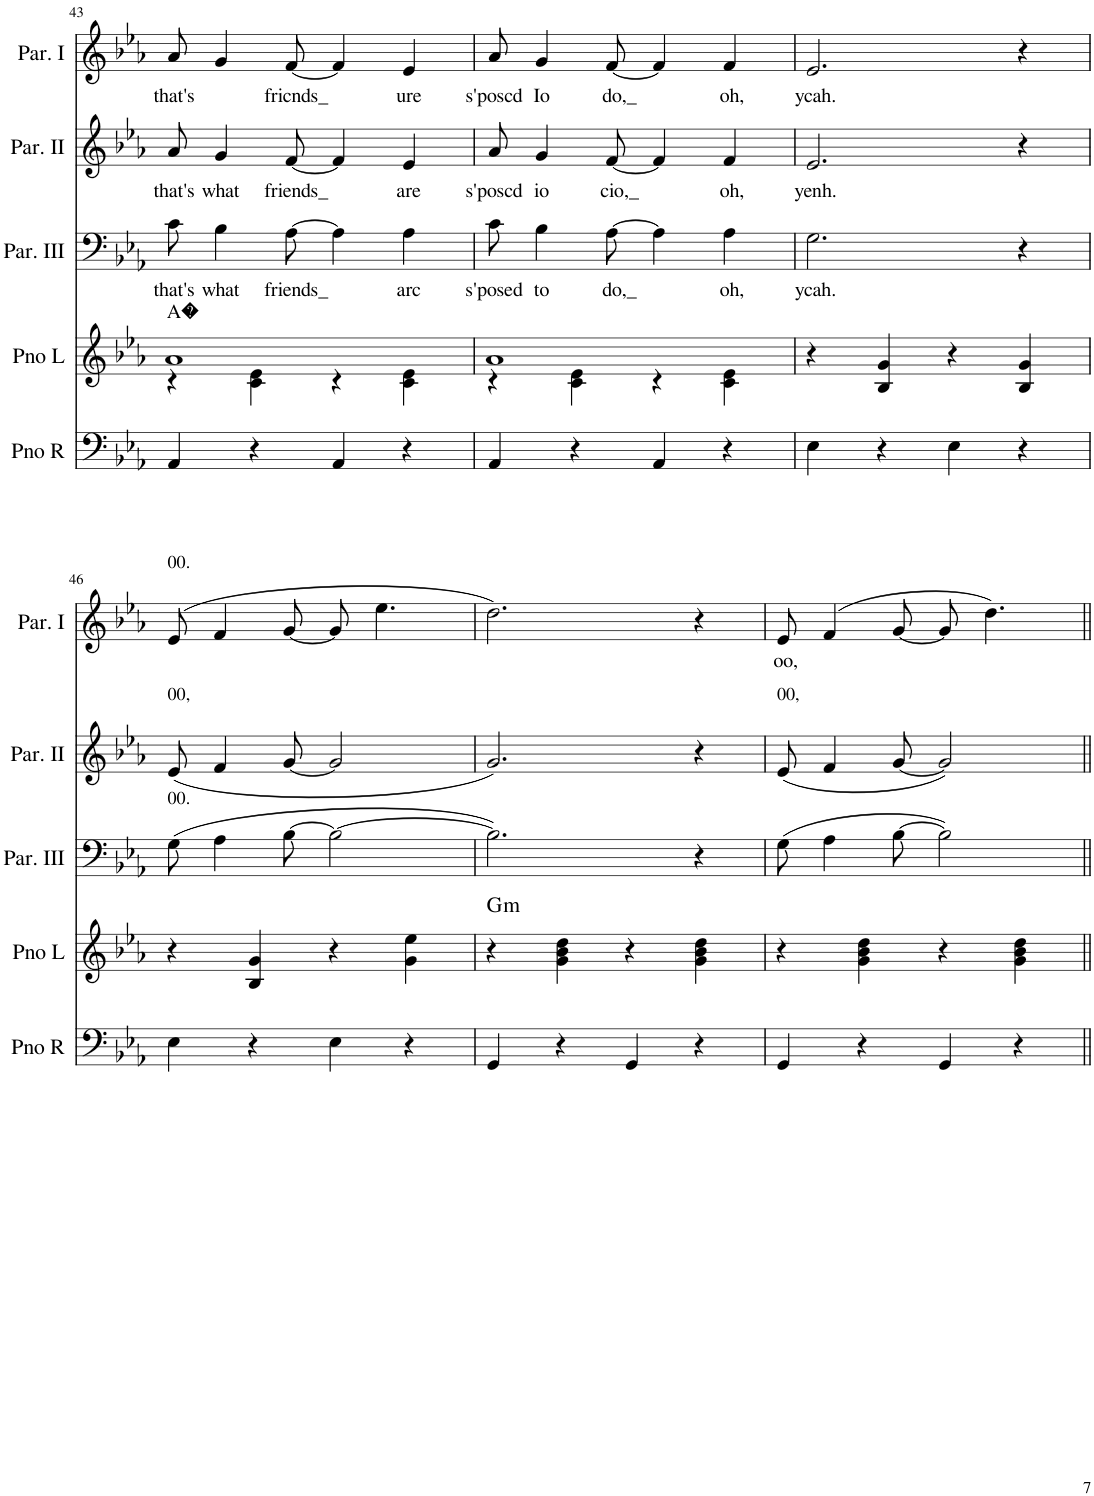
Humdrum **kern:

**kern	**kern	**harte	**kern	**text	**text	**kern	**text	**kern	**text
*part5	*part4	*part4	*part3	*part3	*part3	*part2	*part2	*part1	*part1
*staff5	*staff4	*	*staff3	*staff3	*staff3	*staff2	*staff2	*staff1	*staff1
*I"Piano R	*I"Piano L	*	*I"Part III	*	*	*I"Part II	*	*I"Part I	*
*I'Pno R	*I'Pno L	*	*I'Par. III	*	*	*I'Par. II	*	*I'Par. I	*
!!LO:PB:g=z
*clefF4	*clefG2	*	*clefF4	*	*	*clefG2	*	*clefG2	*
*k[b-e-a-]	*k[b-e-a-]	*	*k[b-e-a-]	*	*	*k[b-e-a-]	*	*k[b-e-a-]	*
*M2/2	*M2/2	*	*M2/2	*	*	*M2/2	*	*M2/2	*
*met(c|)	*met(c|)	*	*met(c|)	*	*	*met(c|)	*	*met(c|)	*
=43	=43	=43	=43	=43	=43	=43	=43	=43	=43
*	*^	*	*	*	*	*	*	*	*
!	!	!	!	!	!LO:LY:b	!LO:LY:b	!	!LO:LY:b	!	!LO:LY:b
4AA-/	1a-	4r	.	8c\	that's	A�	8a-/	that's	8a-/	that's
!	!	!	!	!	!LO:LY:b	!	!	!LO:LY:b	!	!
.	.	.	.	4B-\	what	.	4g/	what	4g/	.
4r	.	4c\ 4e-\	.	.	.	.	.	.	.	.
!	!	!	!	!	!LO:LY:b	!	!	!LO:LY:b	!	!LO:LY:b
.	.	.	.	[8A-\	friends_	.	[8f/	friends_	[8f/	fricnds_
4AA-/	.	4r	.	4A-\]	.	.	4f/]	.	4f/]	.
!	!	!	!	!	!LO:LY:b	!	!	!LO:LY:b	!	!LO:LY:b
4r	.	4c\ 4e-\	.	4A-\	arc	.	4e-/	are	4e-/	ure
=44	=44	=44	=44	=44	=44	=44	=44	=44	=44	=44
!	!	!	!	!	!LO:LY:b	!	!	!LO:LY:b	!	!LO:LY:b
4AA-/	1a-	4r	.	8c\	s'posed	.	8a-/	s'poscd	8a-/	s'poscd
!	!	!	!	!	!LO:LY:b	!	!	!LO:LY:b	!	!LO:LY:b
.	.	.	.	4B-\	to	.	4g/	io	4g/	Io
4r	.	4c\ 4e-\	.	.	.	.	.	.	.	.
!	!	!	!	!	!LO:LY:b	!	!	!LO:LY:b	!	!LO:LY:b
.	.	.	.	[8A-\	do,_	.	[8f/	cio,_	[8f/	do,_
4AA-/	.	4r	.	4A-\]	.	.	4f/]	.	4f/]	.
!	!	!	!	!	!LO:LY:b	!	!	!LO:LY:b	!	!LO:LY:b
4r	.	4c\ 4e-\	.	4A-\	oh,	.	4f/	oh,	4f/	oh,
=45	=45	=45	=45	=45	=45	=45	=45	=45	=45	=45
!	!	!	!	!	!LO:LY:b	!	!	!LO:LY:b	!	!LO:LY:b
*	*v	*v	*	*	*	*	*	*	*	*
4E-\	4r	.	2.G\	ycah.	.	2.e-/	yenh.	2.e-/	ycah.
4r	4B-/ 4g/	.	.	.	.	.	.	.	.
4E-\	4r	.	.	.	.	.	.	.	.
4r	4B-/ 4g/	.	4r	.	.	4r	.	4r	.
!!LO:LB:g=z
=46	=46	=46	=46	=46	=46	=46	=46	=46	=46
!	!	!	!	!	!	!	!	!LO:TX:a:t=00.	!
!	!	!	!	!	!	!LO:TX:a:t=00,	!	!	!
!	!	!	!LO:TX:a:t=00.	!	!	!	!	!	!
4E-\	4r	.	(8G\	.	.	(8e-/	.	(8e-/	.
.	.	.	4A-\	.	.	4f/	.	4f/	.
4r	4B-/ 4g/	.	.	.	.	.	.	.	.
.	.	.	[8B-\	.	.	[8g/	.	[8g/	.
4E-\	4r	.	2B-\_	.	.	2g/]	.	8g/]	.
.	.	.	.	.	.	.	.	4.ee-\	.
4r	4g\ 4ee-\	.	.	.	.	.	.	.	.
=47	=47	=47	=47	=47	=47	=47	=47	=47	=47
!	!	!LO:H:kt=m	!	!	!	!	!	!	!
4GG/	4r	G:min	2.B-\])	.	.	2.g/)	.	2.dd\)	.
4r	4g\ 4b-\ 4dd\	.	.	.	.	.	.	.	.
4GG/	4r	.	.	.	.	.	.	.	.
4r	4g\ 4b-\ 4dd\	.	4r	.	.	4r	.	4r	.
=48	=48	=48	=48	=48	=48	=48	=48	=48	=48
!	!	!	!	!	!	!LO:TX:a:t=00,	!	!	!
!	!	!	!	!	!	!	!	!	!LO:LY:b
4GG/	4r	.	(8G\	.	.	(8e-/	.	8e-/	oo,
.	.	.	4A-\	.	.	4f/	.	(4f/	.
4r	4g\ 4b-\ 4dd\	.	.	.	.	.	.	.	.
.	.	.	[8B-\	.	.	[8g/	.	[8g/	.
4GG/	4r	.	2B-\])	.	.	2g/])	.	8g/]	.
.	.	.	.	.	.	.	.	4.dd\)	.
4r	4g\ 4b-\ 4dd\	.	.	.	.	.	.	.	.
=||	=||	=||	=||	=||	=||	=||	=||	=||	=||
*-	*-	*-	*-	*-	*-	*-	*-	*-	*-
